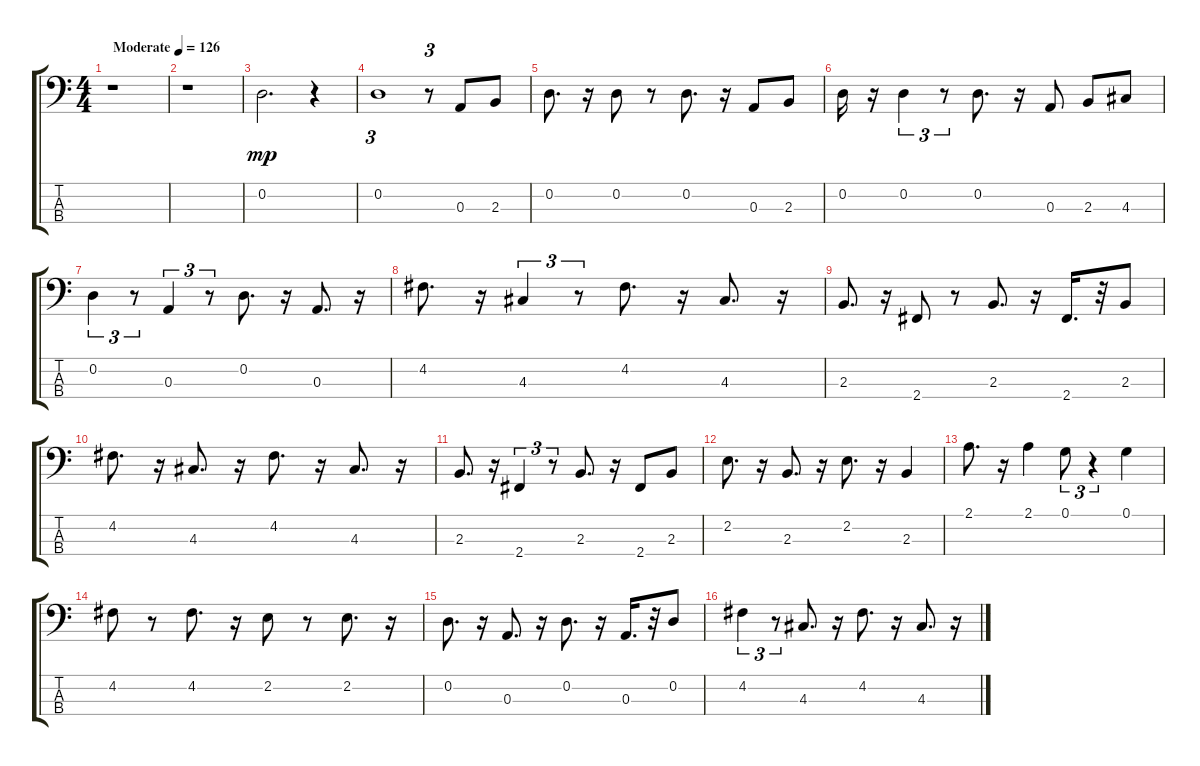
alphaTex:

\track "" {instrument electricbassfinger}
\staff {score tabs}
\tuning (G2 D2 A1 E1) {hide}
\ts (4 4)
\tempo (126 "Moderate")
\clef f4
\ks c
r.1{dy mp instrument electricbassfinger} |
r.1 |
0.2.2{d} r.4 |
0.2.1{tu (3 2)} r.8{tu (3 2)} 0.3.8 2.3.8 |
0.2.8{d} r.16 0.2.8 r.8 0.2.8{d} r.16 0.3.8 2.3.8 |
0.2.16 r.16 0.2.4{tu (3 2)} r.8{tu (3 2)} 0.2.8{d} r.16 0.3.8 2.3.8 4.3.8 |
0.2.4{tu (3 2)} r.8{tu (3 2)} 0.3.4{tu (3 2)} r.8{tu (3 2)} 0.2.8{d} r.16 0.3.8{d} r.16 |
4.2.8{d} r.16 4.3.4{tu (3 2)} r.8{tu (3 2)} 4.2.8{d} r.16 4.3.8{d} r.16 |
2.3.8{d} r.16 2.4.8 r.8 2.3.8{d} r.16 2.4.16{d} r.32 2.3.8 |
4.2.8{d} r.16 4.3.8{d} r.16 4.2.8{d} r.16 4.3.8{d} r.16 |
2.3.8{d} r.16 2.4.4{tu (3 2)} r.8{tu (3 2)} 2.3.8{d} r.16 2.4.8 2.3.8 |
2.2.8{d} r.16 2.3.8{d} r.16 2.2.8{d} r.16 2.3.4 |
2.1.8{d} r.16 2.1.4 0.1.8{tu (3 2)} r.4{tu (3 2)} 0.1.4 |
4.2.8 r.8 4.2.8{d} r.16 2.2.8 r.8 2.2.8{d} r.16 |
0.2.8{d} r.16 0.3.8{d} r.16 0.2.8{d} r.16 0.3.16{d} r.32 0.2.8 |
4.2.4{tu (3 2)} r.8{tu (3 2)} 4.3.8{d} r.16 4.2.8{d} r.16 4.3.8{d} r.16
